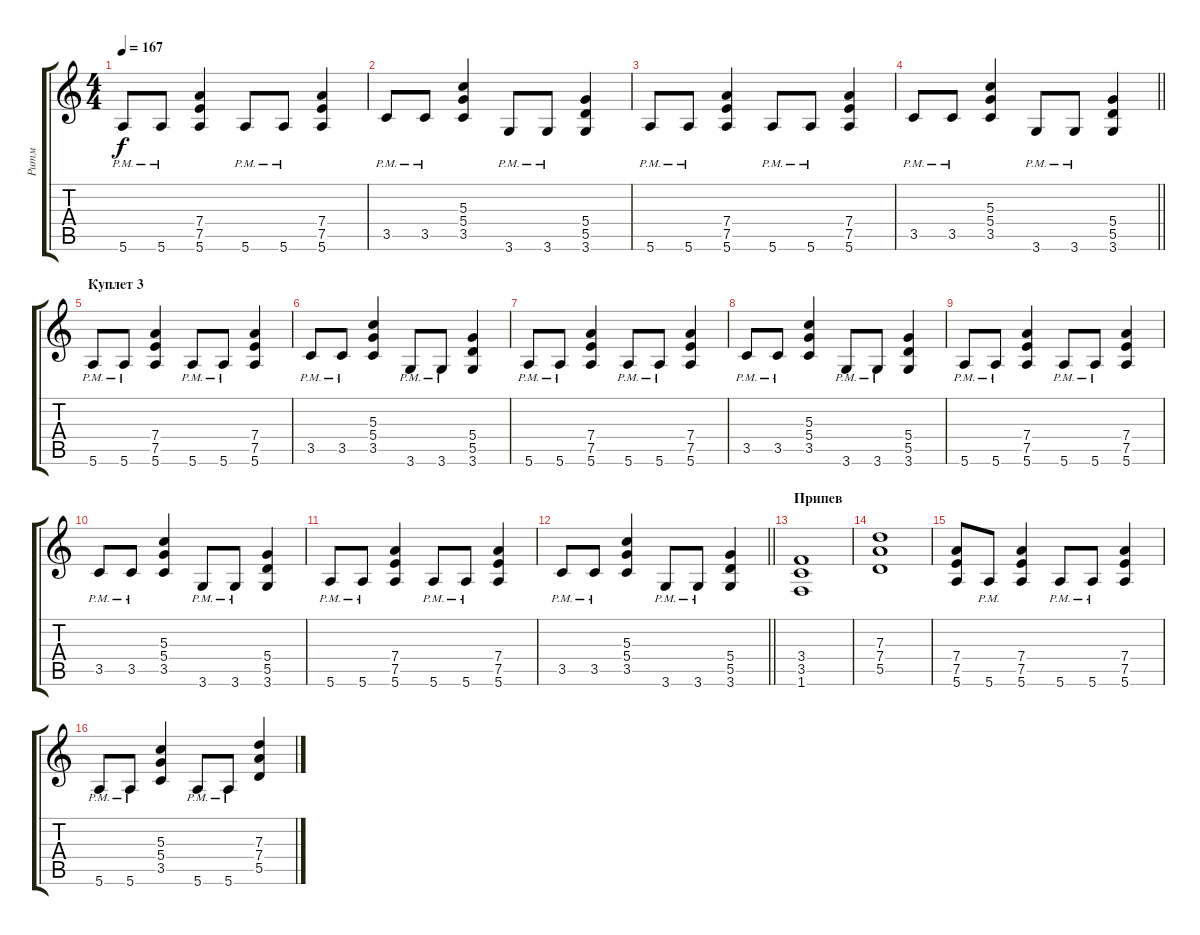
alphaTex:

\track ("Ритм" "Ритм") {instrument distortionguitar}
\staff {score tabs}
\tuning (E4 B3 G3 D3 A2 E2) {hide}
\ts (4 4)
\tempo 167
\clef g2
\ks c
5.6{pm}.8{dy f} 5.6{pm}.8 (7.4 7.5 5.6).4 5.6{pm}.8 5.6{pm}.8 (7.4 7.5 5.6).4 |
3.5{pm}.8 3.5{pm}.8 (5.3 5.4 3.5).4 3.6{pm}.8 3.6{pm}.8 (5.4 5.5 3.6).4 |
5.6{pm}.8 5.6{pm}.8 (7.4 7.5 5.6).4 5.6{pm}.8 5.6{pm}.8 (7.4 7.5 5.6).4 |
\barLineRight lightlight
3.5{pm}.8 3.5{pm}.8 (5.3 5.4 3.5).4 3.6{pm}.8 3.6{pm}.8 (5.4 5.5 3.6).4 |
\section ("" "Куплет 3")
5.6{pm}.8 5.6{pm}.8 (7.4 7.5 5.6).4 5.6{pm}.8 5.6{pm}.8 (7.4 7.5 5.6).4 |
3.5{pm}.8 3.5{pm}.8 (5.3 5.4 3.5).4 3.6{pm}.8 3.6{pm}.8 (5.4 5.5 3.6).4 |
5.6{pm}.8 5.6{pm}.8 (7.4 7.5 5.6).4 5.6{pm}.8 5.6{pm}.8 (7.4 7.5 5.6).4 |
3.5{pm}.8 3.5{pm}.8 (5.3 5.4 3.5).4 3.6{pm}.8 3.6{pm}.8 (5.4 5.5 3.6).4 |
5.6{pm}.8 5.6{pm}.8 (7.4 7.5 5.6).4 5.6{pm}.8 5.6{pm}.8 (7.4 7.5 5.6).4 |
3.5{pm}.8 3.5{pm}.8 (5.3 5.4 3.5).4 3.6{pm}.8 3.6{pm}.8 (5.4 5.5 3.6).4 |
5.6{pm}.8 5.6{pm}.8 (7.4 7.5 5.6).4 5.6{pm}.8 5.6{pm}.8 (7.4 7.5 5.6).4 |
\barLineRight lightlight
3.5{pm}.8 3.5{pm}.8 (5.3 5.4 3.5).4 3.6{pm}.8 3.6{pm}.8 (5.4 5.5 3.6).4 |
\section ("" "Припев")
(3.4 3.5 1.6).1 |
(7.3 7.4 5.5).1 |
(7.4 7.5 5.6).8 5.6{pm}.8 (7.4 7.5 5.6).4 5.6{pm}.8 5.6{pm}.8 (7.4 7.5 5.6).4 |
5.6{pm}.8 5.6{pm}.8 (5.3 5.4 3.5).4 5.6{pm}.8 5.6{pm}.8 (7.3 7.4 5.5).4
